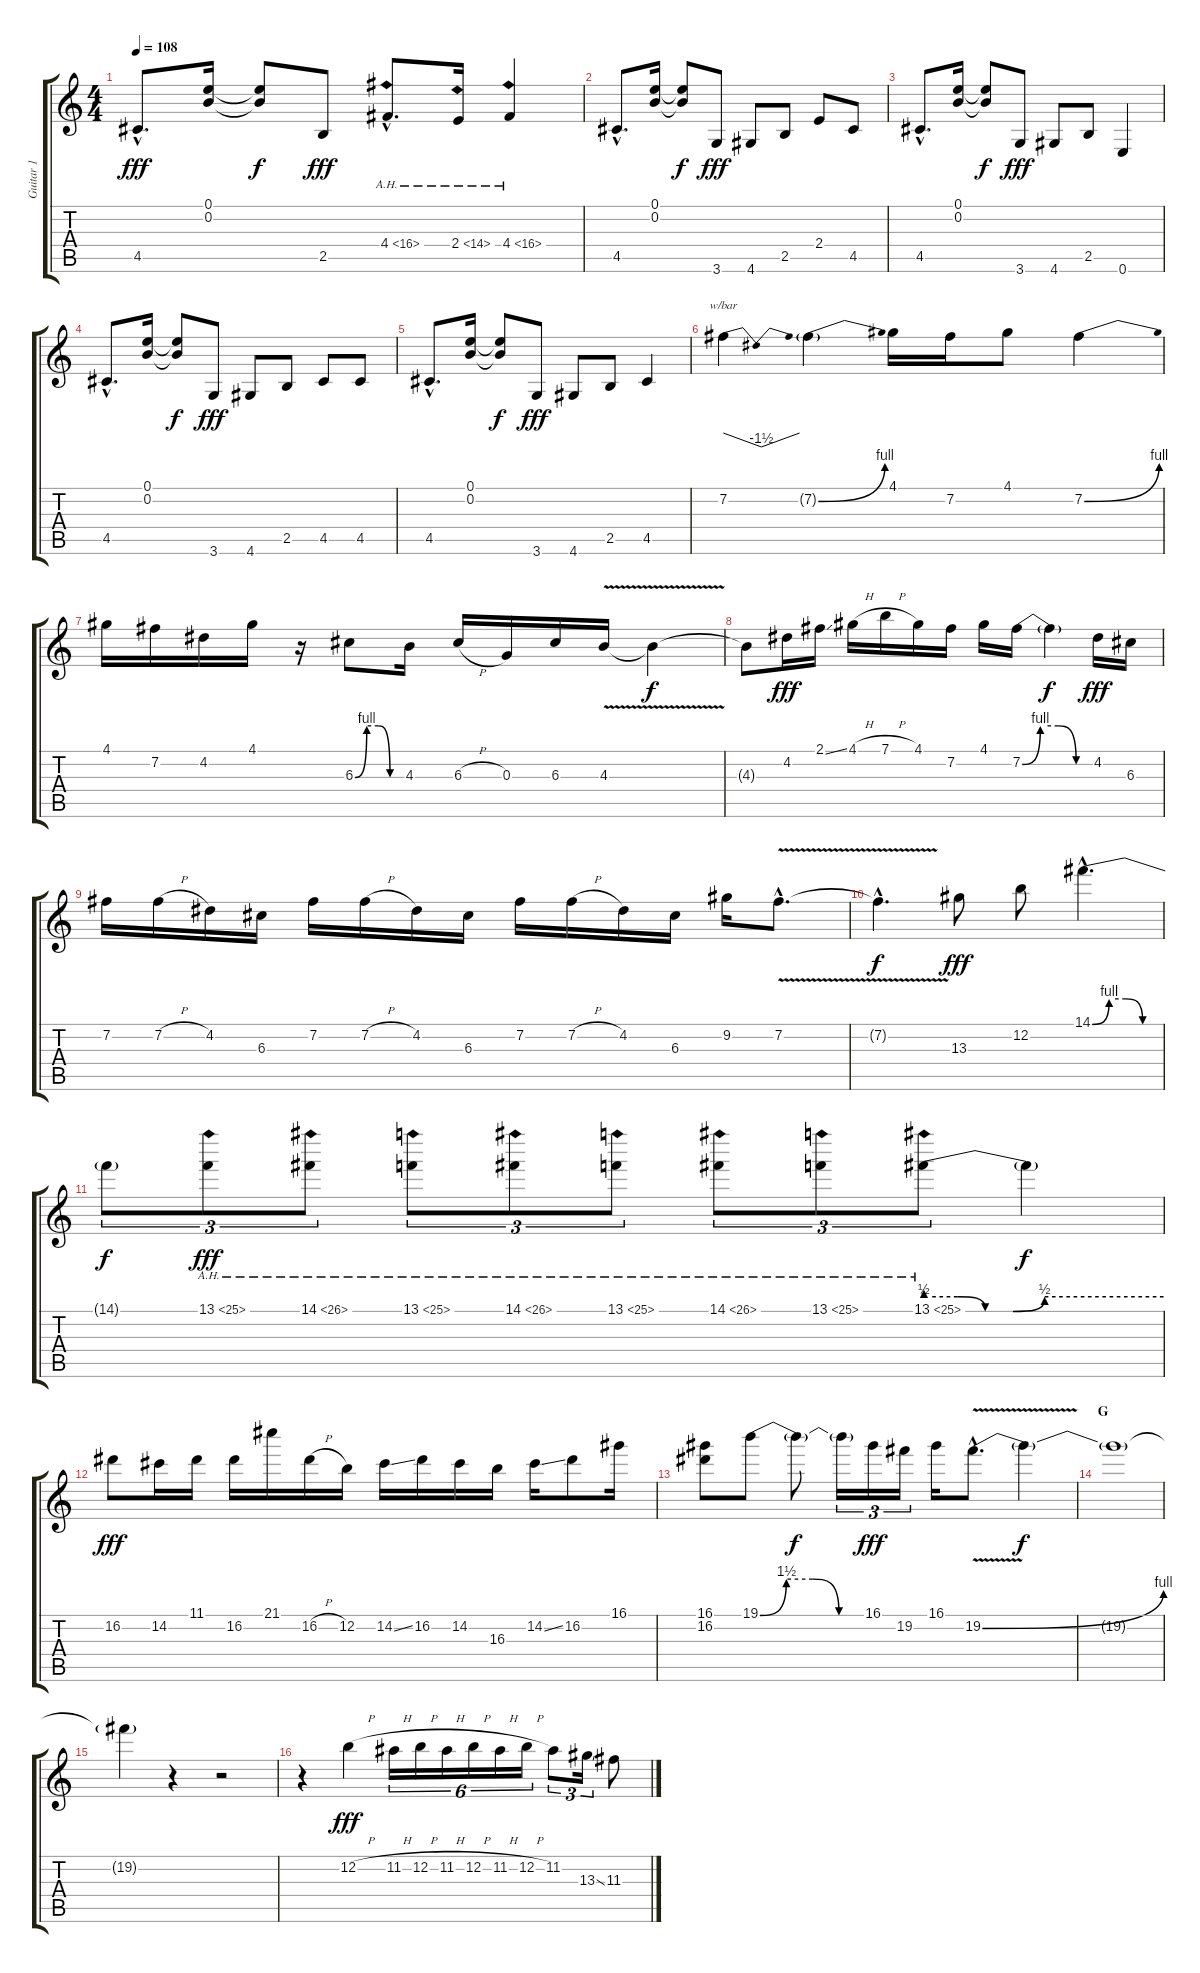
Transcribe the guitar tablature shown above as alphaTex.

\track ("Guitar 1" "Guitar 1") {instrument distortionguitar}
\staff {score tabs}
\tuning (E4 B3 G3 D3 A2 E2) {hide}
\ts (4 4)
\tempo 108
\clef g2
\ks c
4.5{hac}.8{d dy fff} (0.1 0.2).16 (0.1{t} 0.2{t}).8{dy f} 2.5.8{dy fff} 4.4{ah 12 hac}.8{d} 2.4{ah 12}.16 4.4{ah 12}.4 |
4.5{hac}.8{d} (0.1 0.2).16 (0.1{t} 0.2{t}).8{dy f} 3.6.8{dy fff} 4.6.8 2.5.8 2.4.8 4.5.8 |
4.5{hac}.8{d} (0.1 0.2).16 (0.1{t} 0.2{t}).8{dy f} 3.6.8{dy fff} 4.6.8 2.5.8 0.6.4 |
4.5{hac}.8{d} (0.1 0.2).16 (0.1{t} 0.2{t}).8{dy f} 3.6.8{dy fff} 4.6.8 2.5.8 4.5.8 4.5.8 |
4.5{hac}.8{d} (0.1 0.2).16 (0.1{t} 0.2{t}).8{dy f} 3.6.8{dy fff} 4.6.8 2.5.8 4.5.4 |
7.2.4{tbe (dip default 0 0 30 -6 60 0)} 7.2{be (bend 0 0 60 4) g}.4 4.1.16 7.2.16 4.1.8 7.2{be (bend 0 0 60 4)}.4 |
4.1.16 7.2.16 4.2.16 4.1.16 r.16 6.3{be (custom 0 0 15 4 30 4 45 0 60 0)}.8 4.3.16 6.3{h}.16 0.3.16 6.3.16 4.3{v}.16 4.3{t}.4{dy f} |
4.3{t}.8 4.2.16{dy fff} 2.1{ss}.16 4.1{h}.16 7.1{h}.16 4.1.16 7.2.16 4.1.16 7.2{be (custom 0 0 15 4 30 4 45 0 60 0)}.16 7.2{t}.4{dy f} 4.2.16{dy fff} 6.3.16 |
7.2.16 7.2{h}.16 4.2.16 6.3.16 7.2.16 7.2{h}.16 4.2.16 6.3.16 7.2.16 7.2{h}.16 4.2.16 6.3.16 9.2.16 7.2{v hac}.8{d} |
7.2{hac t}.4{d dy f} 13.3.8{dy fff} 12.2.8 14.1{be (custom 0 0 15 4 30 4 45 0 60 0) hac}.4{d} |
14.1{t}.8{tu (3 2) dy f} 13.1{ah 12}.8{tu (3 2) dy fff} 14.1{ah 12}.8{tu (3 2)} 13.1{ah 12}.8{tu (3 2)} 14.1{ah 12}.8{tu (3 2)} 13.1{ah 12}.8{tu (3 2)} 14.1{ah 12}.8{tu (3 2)} 13.1{ah 12}.8{tu (3 2)} 13.1{be (custom 0 2 8 2 15 0 22 0 30 2 60 2) ah 12}.8{tu (3 2)} 13.1{t}.4{dy f} |
16.2.8{dy fff} 14.2.16 11.1.16 16.2.16 21.1.16 16.2{h}.16 12.2.16 14.2{ss}.16 16.2.16 14.2.16 16.3.16 14.2{ss}.16 16.2.8 16.1.16 |
(16.1 16.2).8 19.1{be (custom 0 0 15 6 30 6 45 0 60 0)}.8 19.1{t}.8{dy f} 19.1{t}.16{tu (3 2)} 16.1.16{tu (3 2) dy fff} 19.2.16{tu (3 2)} 16.1.16 19.2{be (bend 0 0 60 4) v hac}.8{d} 19.2{t}.4{dy f} |
\section ("" "G")
19.2{t}.1 |
19.2{t}.4 r.4 r.2 |
r.4 12.2{h}.4{dy fff} 11.2{h}.16{tu (6 4)} 12.2{h}.16{tu (6 4)} 11.2{h}.16{tu (6 4)} 12.2{h}.16{tu (6 4)} 11.2{h}.16{tu (6 4)} 12.2{h}.16{tu (6 4)} 11.2.8{tu (3 2)} 13.3{ss}.16{tu (3 2)} 11.3.8
